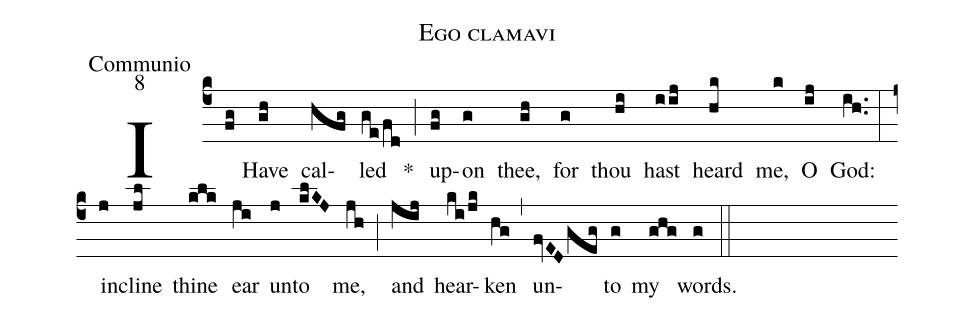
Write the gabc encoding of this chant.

name:Ego clamavi;
office-part:Communio;
mode:8;
%%
(c4) I(fg) Have(gh) cal(hfg)led(ge/fd) *(;) up(fg)on(g) thee,(gh) for(g) thou(hi) hast(iij) heard(hk) me,(k) O(ij) God:(ih..) (:) in(j)cline(jl) thine(klk) ear(ji) un(j)to(klKJ) me,(jh) (;) and(jij) hear(ki/jk)ken(hg) (,) un(fvED/geg)to(g) my(ghg) words.(g) (::)
